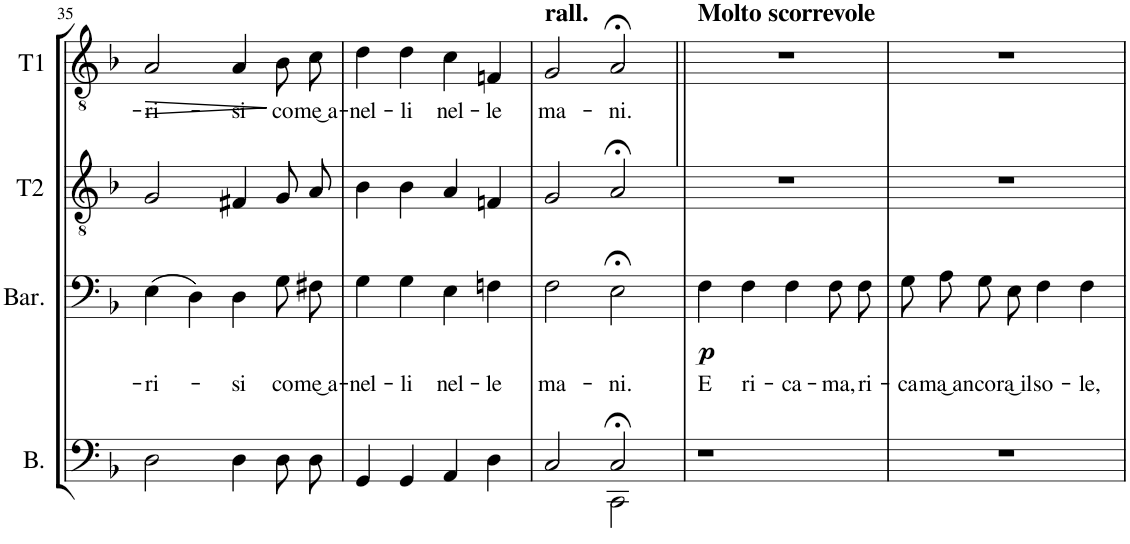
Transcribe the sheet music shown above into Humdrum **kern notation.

**kern	**kern	**text	**dynam	**kern	**kern	**text	**dynam
*part4	*part3	*part3	*part3	*part2	*part1	*part1	*part1
*staff4	*staff3	*staff3	*staff3	*staff2	*staff1	*staff1	*staff1
*I"Basso	*I"Baritono	*	*	*I"Tenore II	*I"Tenore I	*	*
*I'B.	*I'Bar.	*	*	*I'T2	*I'T1	*	*
!!LO:PB:g=z
*clefF4	*clefF4	*	*	*clefGv2	*clefGv2	*	*
*k[b-]	*k[b-]	*	*	*k[b-]	*k[b-]	*	*
*M4/4	*M4/4	*	*	*M4/4	*M4/4	*	*
*met(c)	*met(c)	*	*	*met(c)	*met(c)	*	*
=35	=35	=35	=35	=35	=35	=35	=35
!	!	!LO:LY:b	!	!	!	!LO:LY:b	!LO:HP:b
2D\	(4E\	-ri-	.	2G/	2A/	-ri-	>
.	4D\)	.	.	.	.	.	.
!	!	!LO:LY:b	!	!	!	!LO:LY:b	!
4D\	4D\	-si	.	4F#X/	4A/	-si	.
!	!	!LO:LY:b	!	!	!	!LO:LY:b	!
8D\L	8G\L	co-	.	8G/L	8B-\L	co-	]
!	!	!LO:LY:b	!	!	!	!LO:LY:b	!
8D\J	8F#X\J	-me͜ a-	.	8A/J	8c\J	-me͜ a-	.
=36	=36	=36	=36	=36	=36	=36	=36
!	!	!LO:LY:b	!	!	!	!LO:LY:b	!
4GG/	4G\	-nel-	.	4B-\	4d\	-nel-	.
!	!	!LO:LY:b	!	!	!	!LO:LY:b	!
4GG/	4G\	-li	.	4B-\	4d\	-li	.
!	!	!LO:LY:b	!	!	!	!LO:LY:b	!
4AA/	4E\	nel-	.	4A/	4c\	nel-	.
!	!	!LO:LY:b	!	!	!	!LO:LY:b	!
4D\	4Fn\	-le	.	4Fn/	4Fn/	-le	.
=37	=37	=37	=37	=37	=37	=37	=37
*^	*	*	*	*	*	*	*
!	!	!	!	!	!	!LO:TX:a:B:t=rall.	!	!
!	!	!	!LO:LY:b	!	!	!	!LO:LY:b	!
2C/	2ryy	2F\	ma-	.	2G/	2G/	ma-	.
!	!	!	!LO:LY:b	!	!	!	!LO:LY:b	!
2C;</	2CC\	2E;<\	-ni.	.	2A;</	2A;</	-ni.	.
=38||	=38||	=38||	=38||	=38||	=38||	=38||	=38||	=38||
!	!	!	!	!	!	!LO:TX:a:B:t=Molto scorrevole	!	!
!	!	!	!LO:LY:b	!LO:DY:b	!	!	!	!
*v	*v	*	*	*	*	*	*	*
1r	4F\	E	p	1r	1r	.	.
!	!	!LO:LY:b	!	!	!	!	!
.	4F\	ri-	.	.	.	.	.
!	!	!LO:LY:b	!	!	!	!	!
.	4F\	-ca-	.	.	.	.	.
!	!	!LO:LY:b	!	!	!	!	!
.	8F\L	-ma,	.	.	.	.	.
!	!	!LO:LY:b	!	!	!	!	!
.	8F\J	ri-	.	.	.	.	.
=39	=39	=39	=39	=39	=39	=39	=39
!	!	!LO:LY:b	!	!	!	!	!
1r	8G\L	-ca-	.	1r	1r	.	.
!	!	!LO:LY:b	!	!	!	!	!
.	8A\J	-ma͜ an-	.	.	.	.	.
!	!	!LO:LY:b	!	!	!	!	!
.	8G\L	-co-	.	.	.	.	.
!	!	!LO:LY:b	!	!	!	!	!
.	8E\J	-ra͜ il	.	.	.	.	.
!	!	!LO:LY:b	!	!	!	!	!
.	4F\	so-	.	.	.	.	.
!	!	!LO:LY:b	!	!	!	!	!
.	4F\	-le,	.	.	.	.	.
=	=	=	=	=	=	=	=
*-	*-	*-	*-	*-	*-	*-	*-
